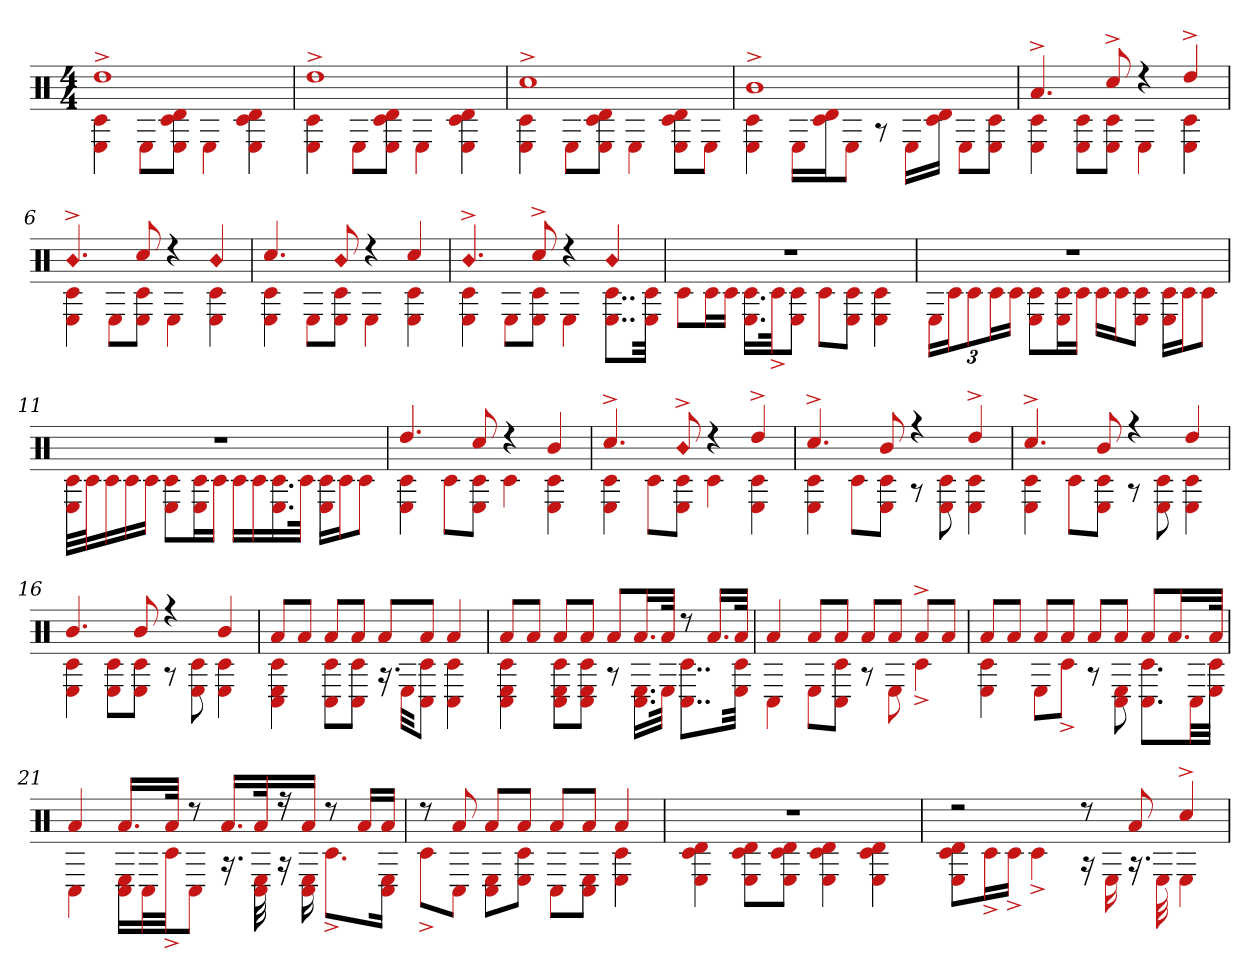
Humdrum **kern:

**kern
*part1
*staff1
*clefX
*k[]
*M4/4
=1
*^
1dd^	4E 4c#
.	8EL
.	8E 8d 8c#J
.	4E
.	4E 4d 4c#
=2	=2
1dd^	4E 4c#
.	8EL
.	8c# 8E 8dJ
.	4E
.	4E 4d 4c#
=3	=3
1cc#^	4E 4c#
.	8EL
.	8c# 8E 8dJ
.	4E
.	8c# 8d 8EL
.	8EJ
=4	=4
1b^	4c# 4E
.	16ELL
.	16c# 16dJ
.	8EJ
.	8r
.	16ELL
.	16d 16c#JJ
.	8EL
.	8E 8c#J
=5	=5
4.a^	4E 4c#
.	8c# 8EL
8cc#^	8c# 8EJ
4r	4E
4dd^	4E 4c#
=6	=6
!LO:N:head=diamond	!
4.b^	4E 4c#
.	8EL
8cc#	8c# 8EJ
4r	4E
!LO:N:head=diamond	!
4b	4E 4c#
=7	=7
4.cc#	4c# 4E
.	8EL
!LO:N:head=diamond	!
8b	8c# 8EJ
4r	4E
4cc#	4E 4c#
=8	=8
!LO:N:head=diamond	!
4.b^	4c# 4E
.	8EL
8cc#^	8c# 8EJ
4r	4E
!LO:N:head=diamond	!
4b	8..c# 8..EL
.	32E 32c#Jkk
=9	=9
1r	8c#L
.	16c#L
.	16c#JJ
.	16.c# 16.ELL
.	32c#^Jk
.	8E 8c#J
.	8c#L
.	8c# 8EJ
.	4E 4c#
=10	=10
1r	24ELL
.	24c#J
.	12c#
.	24c#L
.	24c#JJ
.	8c# 8EL
.	16c# 16EL
.	16c#JJ
.	16c#LL
.	16c#J
.	8c# 8EJ
.	16c# 16ELL
.	16c#J
.	8c#J
=11	=11
1r	32E 32c#LLL
.	32c#J
.	16c#
.	16c#
.	16c#JJ
.	8c# 8EL
.	16c# 16EL
.	16c#JJ
.	16c#LL
.	16c#
.	16.c# 16.E
.	32c#JJk
.	16E 16c#LL
.	16c#J
.	8c#J
=12	=12
4.dd	4c# 4E
.	8c#L
8cc#	8c# 8EJ
4r	4c#
4b	4E 4c#
=13	=13
4.cc#^	4c# 4E
.	8c#L
!LO:N:head=diamond	!
8b^	8E 8c#J
4r	4c#
4dd^	4E 4c#
=14	=14
4.cc#^	4c# 4E
.	8c#L
8b	8E 8c#J
4r	8r
.	8E 8c#
4dd^	4E 4c#
=15	=15
4.cc#^	4E 4c#
.	8c#L
8b	8E 8c#J
4r	8r
.	8c# 8E
4dd	4c# 4E
=16	=16
4.b	4E 4c#
.	8E 8c#L
8b	8c# 8EJ
4r	8r
.	8E 8c#
4b	4E 4c#
=17	=17
8aL	4c# 4E 4C#
8aJ	.
8aL	8C# 8c#L
8aJ	8c# 8C#J
8aL	16.r
.	32EKKL
8aJ	8C# 8c#J
4a	4C# 4c#
=18	=18
8aL	4E 4c# 4C#
8aJ	.
8aL	8C# 8E 8c#L
8aJ	8E 8C# 8c#J
8aL	8r
16.aL	16.E 16.C#LL
32aJJk	32EJJk
8r	8..c# 8..C#L
16.aLL	.
32aJJk	32E 32c#Jkk
=19	=19
4a	4C#
8aL	8EL
8aJ	8c# 8C#J
8aL	8r
8aJ	8E
8a^L	4c#^
8aJ	.
=20	=20
8aL	4E 4c#
8aJ	.
8aL	8EL
8aJ	8c#^J
8aL	8r
8aJ	8E 8C#
8aL	8.c# 8.C#L
16.aL	.
.	32C#LL
32aJJk	32E 32c#JJJ
=21	=21
4a	4C#
16.aLL	16E 16C#LL
.	32C#L
32aJJk	32c#^JJ
8r	8C#J
16.aLL	16.r
32ak	32E 32C#
16r	16r
16aJJ	16C# 16E
8r	8.c#^L
16aLL	.
16aJJ	16E 16C#Jk
=22	=22
8r	8c#^L
8a	8C#J
8aL	8E 8C#L
8aJ	8E 8c#J
8aL	8C#L
8aJ	8E 8C#J
4a	4E 4c#
=23	=23
1r	4E 4d 4c#
.	8E 8d 8c#L
.	8d 8c# 8EJ
.	4E 4d 4c#
.	4c# 4d 4E
=24	=24
2r	8d 8c# 8EL
.	16c#^L
.	16c#^JJ
.	4c#^
8r	16r
.	16E
8a	16.r
.	32E
4cc#^	4E
*v	*v
=
*-
